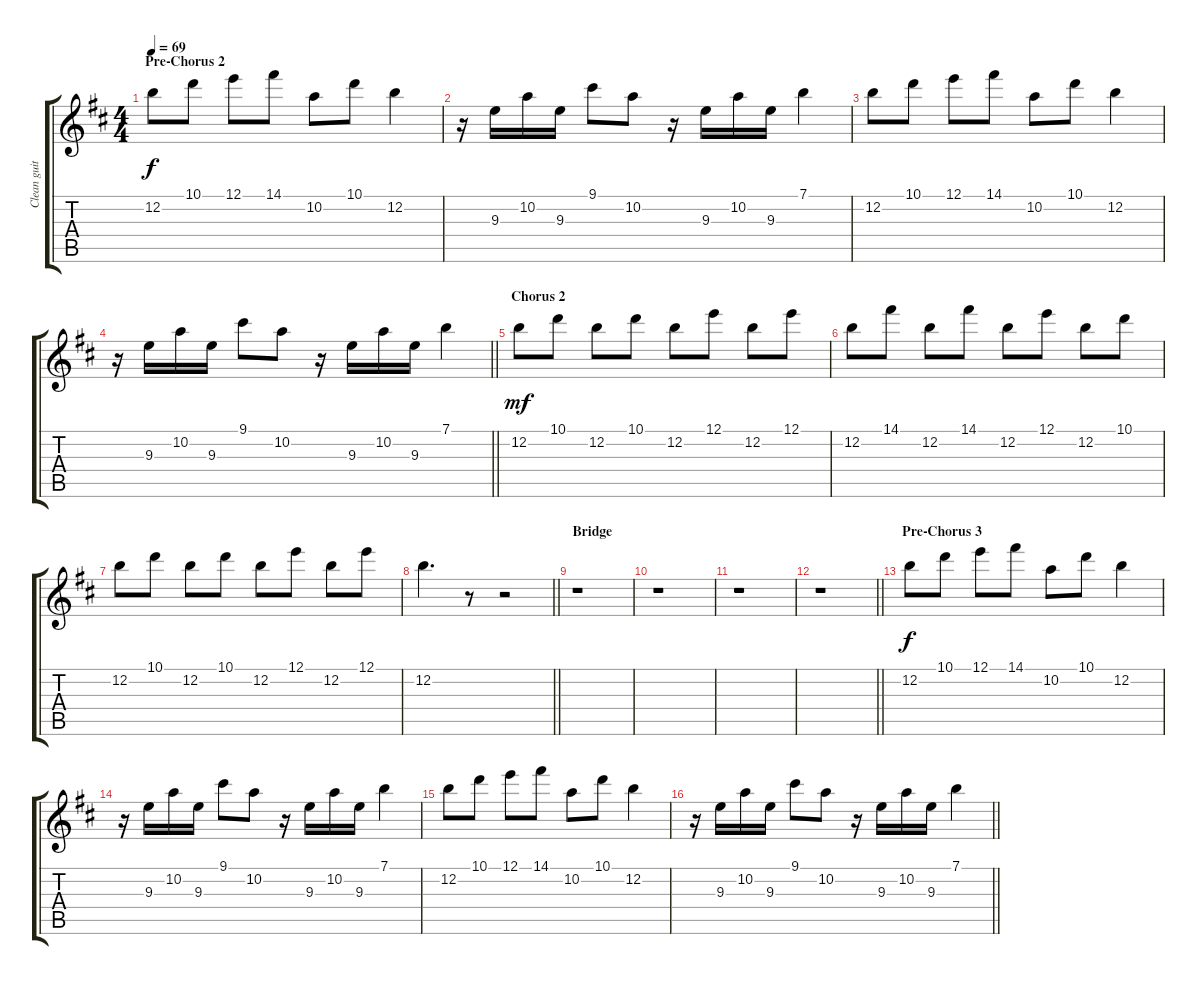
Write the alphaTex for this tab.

\track ("Clean guitar" "Clean guit") {instrument acousticguitarsteel}
\staff {score tabs}
\tuning (E4 B3 G3 D3 A2 E2) {hide}
\ts (4 4)
\section ("" "Pre-Chorus 2")
\tempo 69
\clef g2
\ks d
12.2.8{dy f} 10.1.8 12.1.8 14.1.8 10.2.8 10.1.8 12.2.4 |
r.16 9.3.16 10.2.16 9.3.16 9.1.8 10.2.8 r.16 9.3.16 10.2.16 9.3.16 7.1.4 |
12.2.8 10.1.8 12.1.8 14.1.8 10.2.8 10.1.8 12.2.4 |
\barLineRight lightlight
r.16 9.3.16 10.2.16 9.3.16 9.1.8 10.2.8 r.16 9.3.16 10.2.16 9.3.16 7.1.4 |
\section ("" "Chorus 2")
12.2.8{dy mf volume 6 instrument overdrivenguitar} 10.1.8 12.2.8 10.1.8 12.2.8 12.1.8 12.2.8 12.1.8 |
12.2.8 14.1.8 12.2.8 14.1.8 12.2.8 12.1.8 12.2.8 10.1.8 |
12.2.8 10.1.8 12.2.8 10.1.8 12.2.8 12.1.8 12.2.8 12.1.8 |
\barLineRight lightlight
12.2.4{d} r.8 r.2 |
\section ("" "Bridge")
\ks bminor
r.1 |
r.1 |
\ks d
r.1 |
\barLineRight lightlight
r.1 |
\section ("" "Pre-Chorus 3")
12.2.8{dy f} 10.1.8 12.1.8 14.1.8 10.2.8 10.1.8 12.2.4 |
r.16 9.3.16 10.2.16 9.3.16 9.1.8 10.2.8 r.16 9.3.16 10.2.16 9.3.16 7.1.4 |
12.2.8 10.1.8 12.1.8 14.1.8 10.2.8 10.1.8 12.2.4 |
\barLineRight lightlight
r.16 9.3.16 10.2.16 9.3.16 9.1.8 10.2.8 r.16 9.3.16 10.2.16 9.3.16 7.1.4
